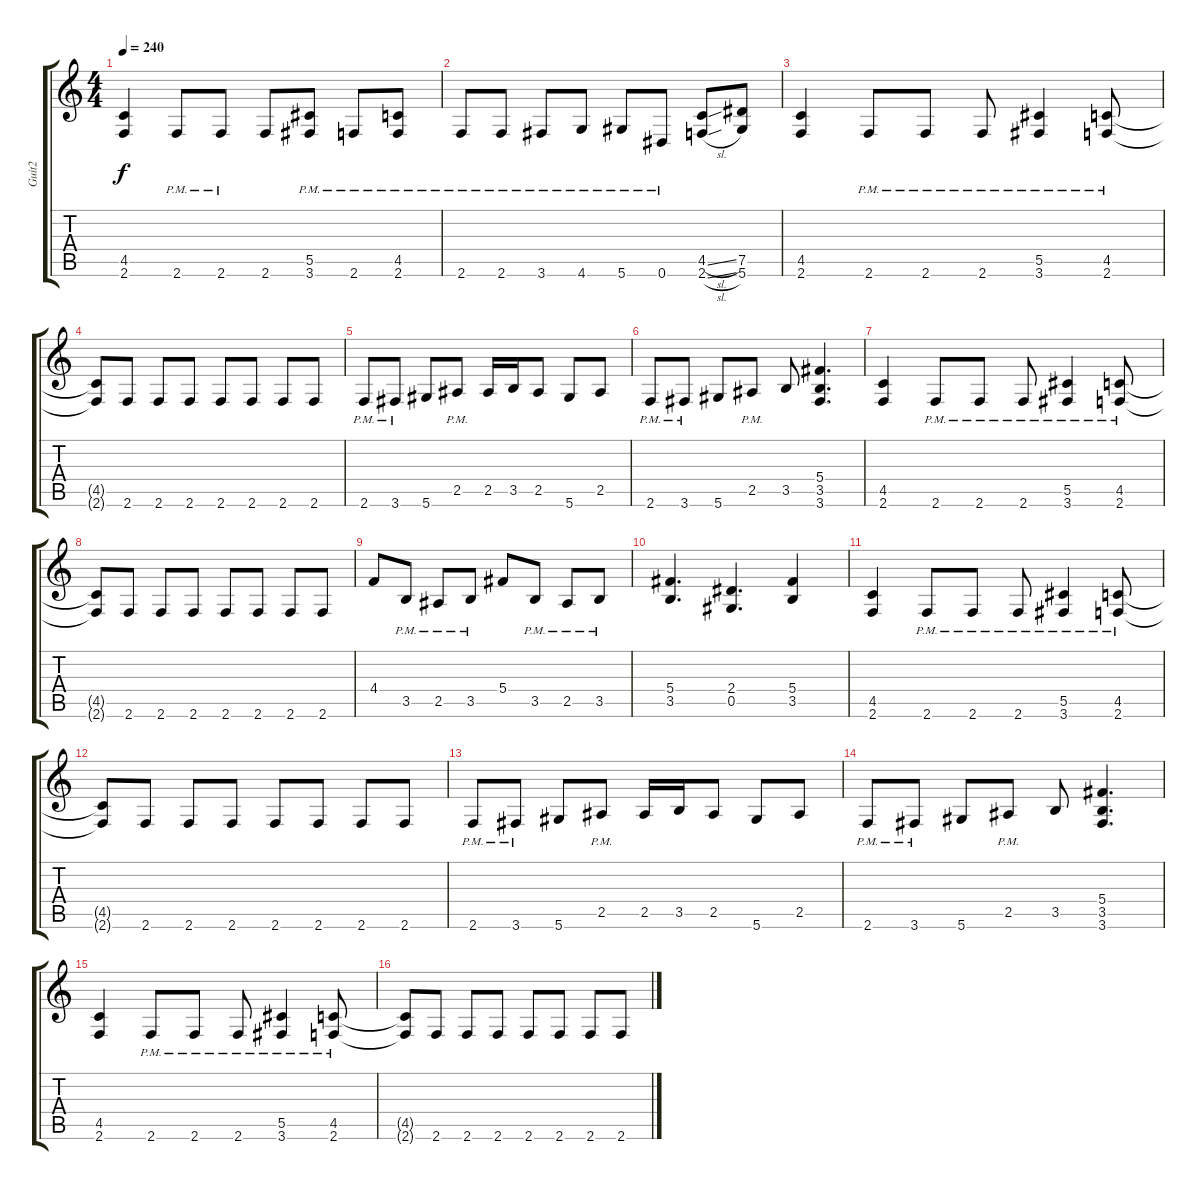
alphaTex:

\track ("Guit2" "Guit2") {instrument distortionguitar}
\staff {score tabs}
\tuning (Eb4 Bb3 Gb3 Db3 Ab2 Eb2) {hide}
\ts (4 4)
\tempo 240
\clef g2
\ks c
(4.5 2.6).4{dy f} 2.6{pm}.8 2.6{pm}.8 2.6.8 (5.5 3.6{pm}).8 2.6{pm}.8 (4.5 2.6{pm}).8 |
2.6{pm}.8 2.6{pm}.8 3.6{pm}.8 4.6{pm}.8 5.6{pm}.8 0.6{pm}.8 (4.5{sl} 2.6{sl}).8 (7.5 5.6).8 |
(4.5 2.6).4 2.6{pm}.8 2.6{pm}.8 2.6{pm}.8 (5.5 3.6{pm}).4 (4.5 2.6{pm}).8 |
(4.5{t} 2.6{t}).8 2.6.8 2.6.8 2.6.8 2.6.8 2.6.8 2.6.8 2.6.8 |
2.6{pm}.8 3.6{pm}.8 5.6.8 2.5{pm}.8 2.5.16 3.5.16 2.5.8 5.6.8 2.5.8 |
2.6{pm}.8 3.6{pm}.8 5.6.8 2.5{pm}.8 3.5.8 (5.4 3.5 3.6).4{d} |
(4.5 2.6).4 2.6{pm}.8 2.6{pm}.8 2.6{pm}.8 (5.5 3.6{pm}).4 (4.5 2.6{pm}).8 |
(4.5{t} 2.6{t}).8 2.6.8 2.6.8 2.6.8 2.6.8 2.6.8 2.6.8 2.6.8 |
4.4.8 3.5{pm}.8 2.5{pm}.8 3.5{pm}.8 5.4.8 3.5{pm}.8 2.5{pm}.8 3.5{pm}.8 |
(5.4 3.5).4{d} (2.4 0.5).4{d} (5.4 3.5).4 |
(4.5 2.6).4 2.6{pm}.8 2.6{pm}.8 2.6{pm}.8 (5.5 3.6{pm}).4 (4.5 2.6{pm}).8 |
(4.5{t} 2.6{t}).8 2.6.8 2.6.8 2.6.8 2.6.8 2.6.8 2.6.8 2.6.8 |
2.6{pm}.8 3.6{pm}.8 5.6.8 2.5{pm}.8 2.5.16 3.5.16 2.5.8 5.6.8 2.5.8 |
2.6{pm}.8 3.6{pm}.8 5.6.8 2.5{pm}.8 3.5.8 (5.4 3.5 3.6).4{d} |
(4.5 2.6).4 2.6{pm}.8 2.6{pm}.8 2.6{pm}.8 (5.5 3.6{pm}).4 (4.5 2.6{pm}).8 |
(4.5{t} 2.6{t}).8 2.6.8 2.6.8 2.6.8 2.6.8 2.6.8 2.6.8 2.6.8
